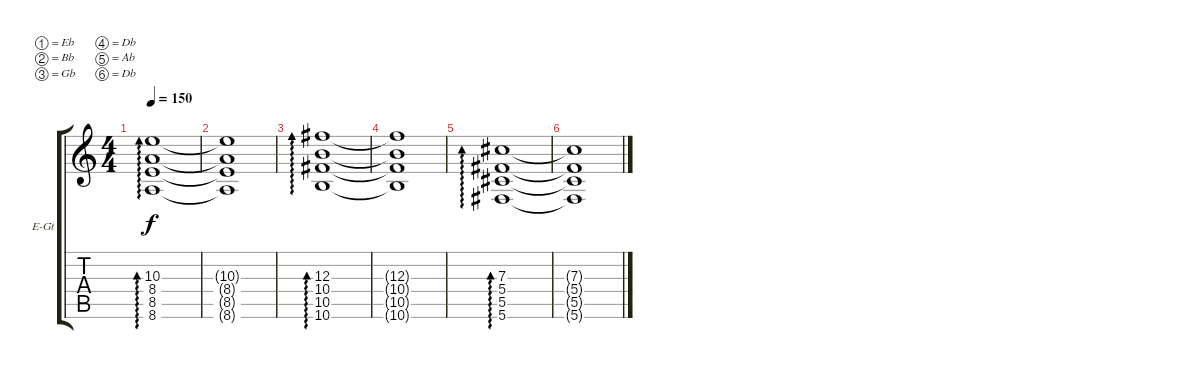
\defaultSystemsLayout 4
\bracketExtendMode groupsimilarinstruments
\firstSystemTrackNameOrientation horizontal
\otherSystemsTrackNameOrientation horizontal
\track ("CLEAN CHORUSED Guitar" "E-Gt") {instrument electricguitarclean}
\staff {score tabs}
\tuning (Eb4 Bb3 Gb3 Db3 Ab2 Db2)
\ts (4 4)
\tempo 150
\clef g2
\scale
0.25
\ks c
(8.6 8.5 8.4 10.3).1{ad 0 dy f} |
\scale
0.25 (8.6{t} 8.5{t} 8.4{t} 10.3{t}).1 |
\scale
0.25 (10.6 10.5 10.4 12.3).1{ad 0} |
\scale
0.25 (10.6{t} 10.5{t} 10.4{t} 12.3{t}).1 |
\scale
0.25 (5.6 5.5 5.4 7.3).1{ad 0} |
\scale
0.25 (5.6{t} 5.5{t} 5.4{t} 7.3{t}).1
